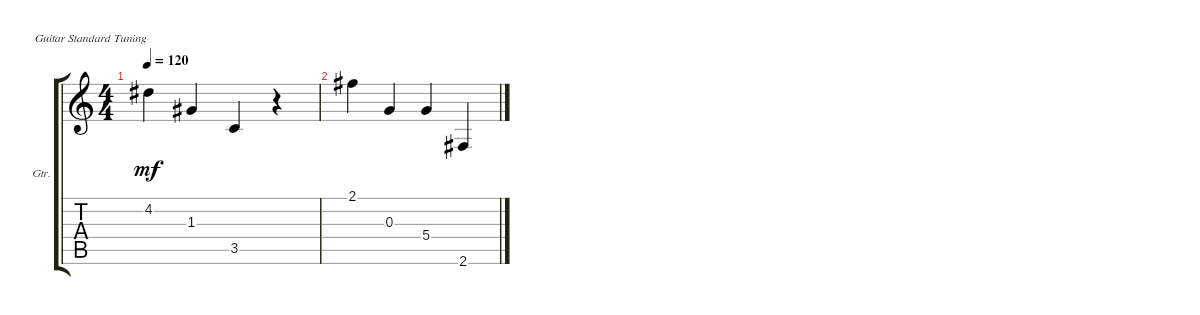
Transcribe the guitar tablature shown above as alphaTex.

\bracketExtendMode groupsimilarinstruments
\firstSystemTrackNameOrientation horizontal
\otherSystemsTrackNameOrientation horizontal
\track ("Guitar" "Gtr.") {instrument acousticgrandpiano}
\staff {score tabs}
\tuning (E4 B3 G3 D3 A2 E2)
\displaytranspose 12
\ts (4 4)
\tempo 120
\clef g2
\ks c
4.2.4{dy mf instrument acousticgrandpiano} 1.3.4 3.5.4 r.4 |
2.1.4 0.3.4 5.4.4 2.6.4
